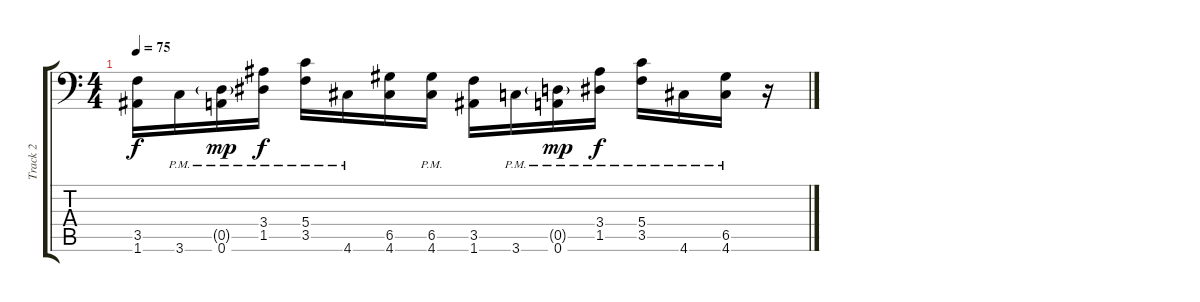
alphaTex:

\track ("Track 2" "Track 2") {instrument distortionguitar}
\staff {score tabs}
\tuning (A3 E3 C3 G2 D2 A1) {hide}
\ts (4 4)
\tempo 75
\clef f4
\ks c
(3.5 1.6).16{dy f} 3.6{pm}.16 (0.5{g pm} 0.6{pm}).16{dy mp} (3.4{pm} 1.5{pm}).16{dy f} (5.4{pm} 3.5{pm}).16 4.6{pm}.16 (6.5 4.6).16 (6.5{pm} 4.6{pm}).16 (3.5 1.6).16 3.6{pm}.16 (0.5{g pm} 0.6{pm}).16{dy mp} (3.4{pm} 1.5{pm}).16{dy f} (5.4{pm} 3.5{pm}).16 4.6{pm}.16 (6.5{pm} 4.6{pm}).16 r.16
